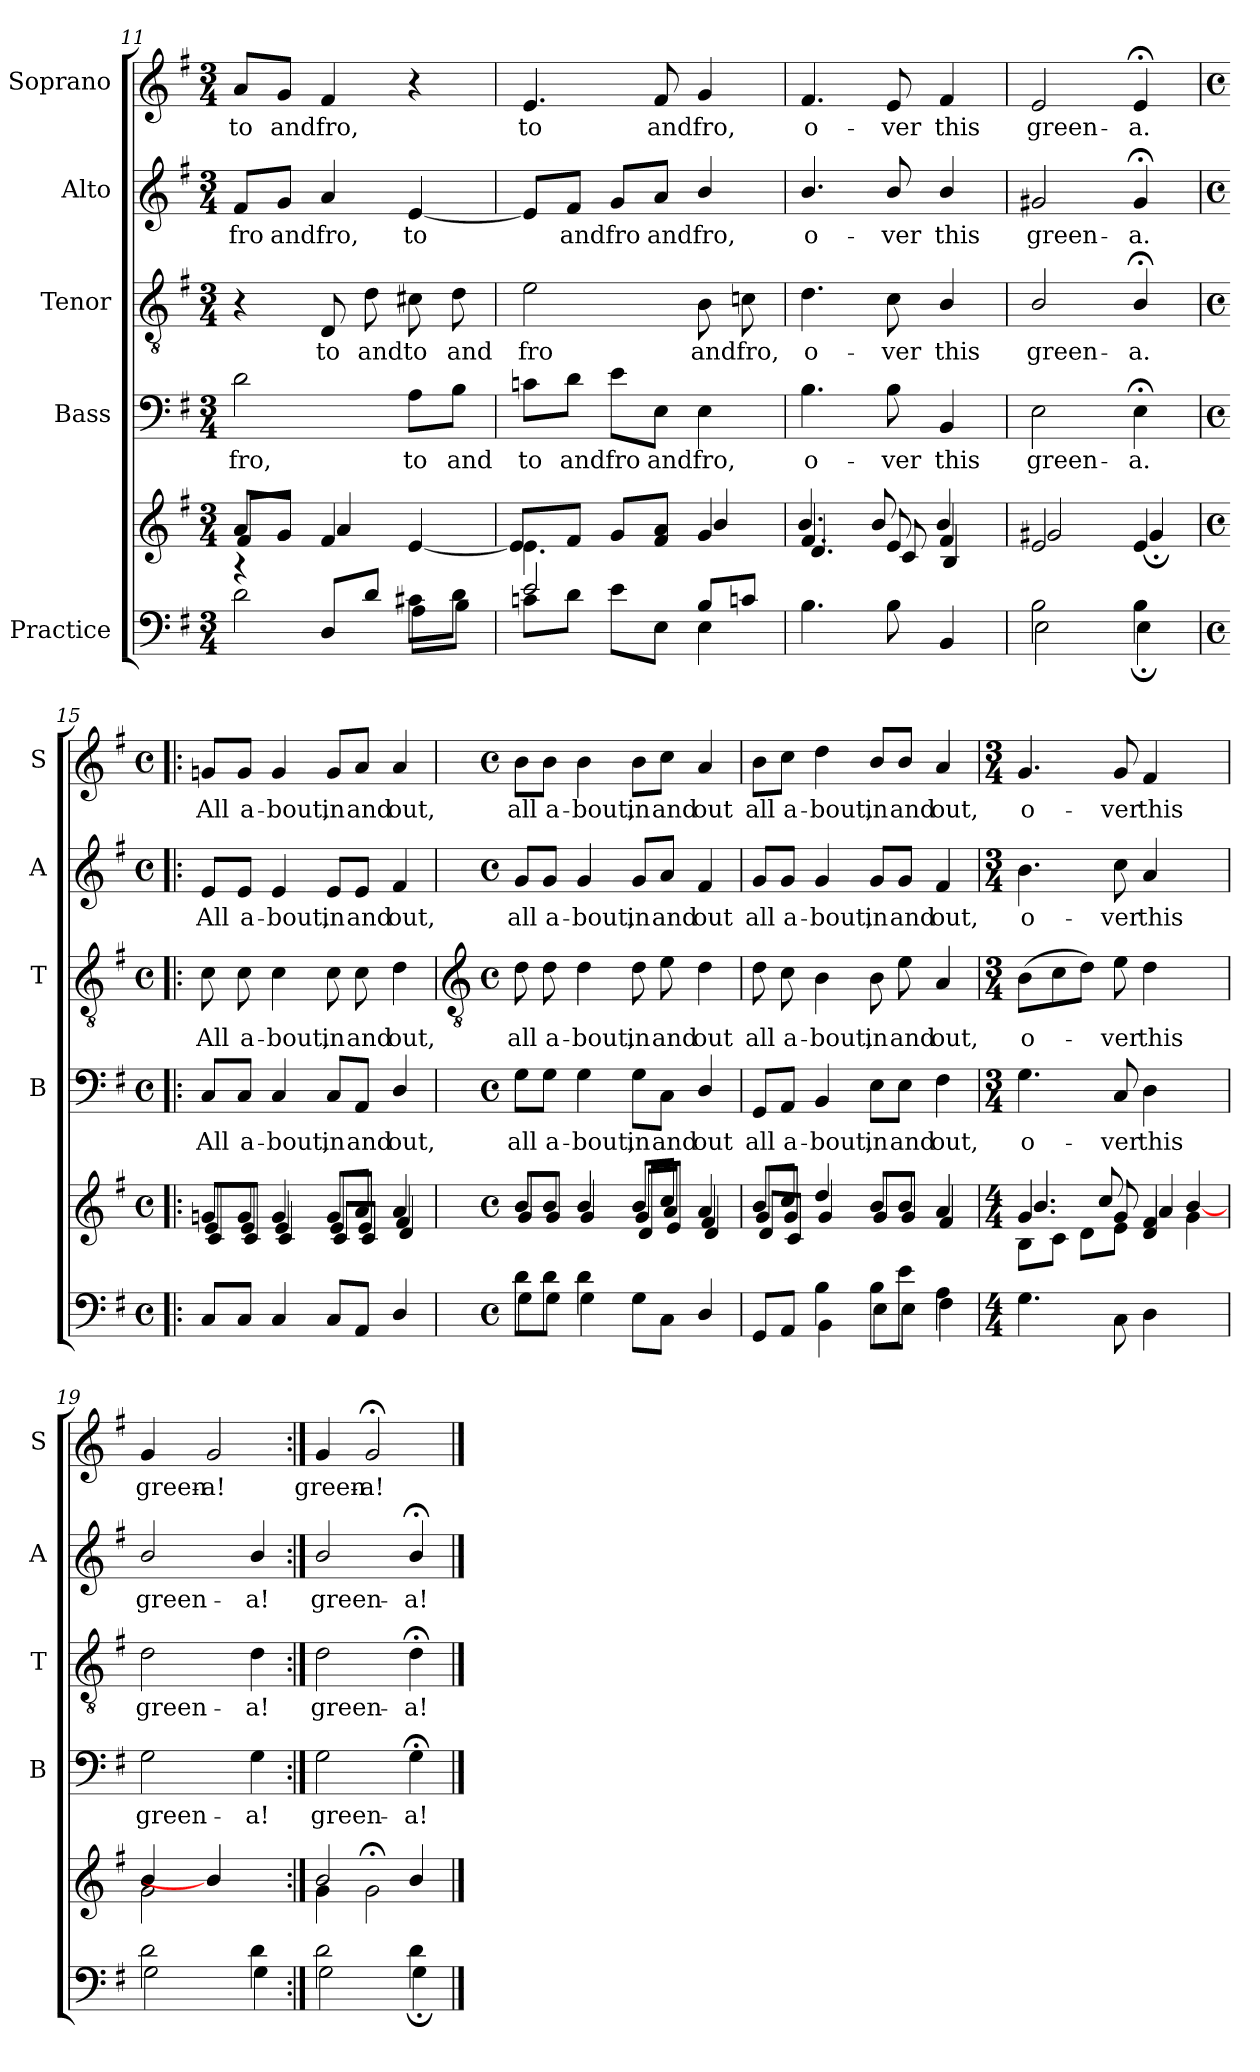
**kern	**kern	**kern	**text	**kern	**text	**kern	**text	**kern	**text
*part5	*part5	*part4	*part4	*part3	*part3	*part2	*part2	*part1	*part1
*staff6	*staff5	*staff4	*staff4	*staff3	*staff3	*staff2	*staff2	*staff1	*staff1
*I"Practice	*	*I"Bass	*	*I"Tenor	*	*I"Alto	*	*I"Soprano	*
*	*	*I'B	*	*I'T	*	*I'A	*	*I'S	*
!!LO:LB:g=z
*clefF4	*clefG2	*clefF4	*	*clefGv2	*	*clefG2	*	*clefG2	*
*k[f#]	*k[f#]	*k[f#]	*	*k[f#]	*	*k[f#]	*	*k[f#]	*
*G:	*G:	*G:	*	*G:	*	*G:	*	*G:	*
*M3/4	*M3/4	*M3/4	*	*M3/4	*	*M3/4	*	*M3/4	*
=11	=11	=11	=11	=11	=11	=11	=11	=11	=11
*^	*^	*	*	*	*	*	*	*	*
!	!	!	!	!	!LO:LY:b	!	!	!	!LO:LY:b	!	!LO:LY:b
4r	2d\	8a/L	8f#/L	2d	fro,	4r	.	8f#/L	fro	8a/L	to
!	!	!	!	!	!	!	!	!	!LO:LY:b	!	!LO:LY:b
.	.	8g/J	8g/J	.	.	.	.	8g/J	and	8g/J	and
!	!	!	!	!	!	!	!LO:LY:b	!	!LO:LY:b	!	!LO:LY:b
8D/L	.	4f#/	4a/	.	.	8D	to	4a	fro,	4f#	fro,
!	!	!	!	!	!	!	!LO:LY:b	!	!	!	!
8d/J	.	.	.	.	.	8d	and	.	.	.	.
!	!	!	!	!	!LO:LY:b	!	!LO:LY:b	!	!LO:LY:b	!	!
8c#X\L	8A\L	4ryy	[4e/	8A\L	to	8c#X	to	[4e	to	4r	.
!	!	!	!	!	!LO:LY:b	!	!LO:LY:b	!	!	!	!
8d\J	8B\J	.	.	8B\J	and	8d	and	.	.	.	.
=12	=12	=12	=12	=12	=12	=12	=12	=12	=12	=12	=12
!	!	!	!	!	!LO:LY:b	!	!LO:LY:b	!	!	!	!LO:LY:b
2e/	8cn\L	4.e\	8e/L]	8cn\L	to	2e	fro	8e/L]	.	4.e	to
!	!	!	!	!	!LO:LY:b	!	!	!	!LO:LY:b	!	!
.	8d\J	.	8f#/J	8d\J	and	.	.	8f#/J	and	.	.
!	!	!	!	!	!LO:LY:b	!	!	!	!LO:LY:b	!	!
.	8e\L	.	8g/L	8e\L	fro	.	.	8g/L	fro	.	.
!	!	!	!	!	!LO:LY:b	!	!	!	!LO:LY:b	!	!LO:LY:b
.	8E\J	8f#/yy	8f#/ 8a/J	8E\J	and	.	.	8a/J	and	8f#	and
!	!	!	!	!	!LO:LY:b	!	!LO:LY:b	!	!LO:LY:b	!	!LO:LY:b
8B/L	4E\	4g/	4b/	4E	fro,	8B	and	4b/	fro,	4g	fro,
!	!	!	!	!	!	!	!LO:LY:b	!	!	!	!
8cn/J	.	.	.	.	.	8cn	fro,	.	.	.	.
*v	*v	*	*	*	*	*	*	*	*	*	*
=13	=13	=13	=13	=13	=13	=13	=13	=13	=13	=13
*	*	*^	*	*	*	*	*	*	*	*
!	!	!	!	!	!LO:LY:b	!	!LO:LY:b	!	!LO:LY:b	!	!LO:LY:b
4.B\	4.f#/	4.b/	4.d/	4.B	o-	4.d	o-	4.b/	o-	4.f#	o-
!	!	!	!	!	!LO:LY:b	!	!LO:LY:b	!	!LO:LY:b	!	!LO:LY:b
8B\	8e	8b/	8c	8B	-ver	8c	-ver	8b/	-ver	8e	-ver
!	!	!	!	!	!LO:LY:b	!	!LO:LY:b	!	!LO:LY:b	!	!LO:LY:b
4BB/	4f#/	4b/	4B/	4BB	this	4B/	this	4b/	this	4f#	this
=14	=14	=14	=14	=14	=14	=14	=14	=14	=14	=14	=14
*^	*	*	*	*	*	*	*	*	*	*	*
!	!	!	!	!	!	!LO:LY:b	!	!LO:LY:b	!	!LO:LY:b	!	!LO:LY:b
*	*	*	*v	*v	*	*	*	*	*	*	*	*
2B\	2E\	2e/	2g#X/	2E	green-	2B/	green-	2g#X	green-	2e	green-
!	!	!	!	!	!LO:LY:b	!	!LO:LY:b	!	!LO:LY:b	!	!LO:LY:b
4B\	4E;\	4e/	4g#;</	4E;<	-a.	4B;</	-a.	4g#;<	-a.	4e;<	-a.
*v	*v	*	*	*	*	*	*	*	*	*	*
*	*v	*v	*	*	*	*	*	*	*	*
=15!|:	=15!|:	=15!|:	=15!|:	=15!|:	=15!|:	=15!|:	=15!|:	=15!|:	=15!|:
*M4/4	*M4/4	*M4/4	*	*M4/4	*	*M4/4	*	*M4/4	*
*met(c)	*met(c)	*met(c)	*	*met(c)	*	*met(c)	*	*met(c)	*
*^	*^	*	*	*	*	*	*	*	*
*	*	*	*^	*	*	*	*	*	*	*	*
!	!	!	!	!	!	!LO:LY:b	!	!LO:LY:b	!	!LO:LY:b	!	!LO:LY:b
*v	*v	*	*	*	*	*	*	*	*	*	*	*
8C/L	8gn/L	8e/L	8cL	8C/L	All	8c	All	8e/L	All	8gn/L	All
!	!	!	!	!	!LO:LY:b	!	!LO:LY:b	!	!LO:LY:b	!	!LO:LY:b
8C/J	8g/J	8e/J	8cJ	8C/J	a-	8c	a-	8e/J	a-	8g/J	a-
!	!	!	!	!	!LO:LY:b	!	!LO:LY:b	!	!LO:LY:b	!	!LO:LY:b
4C/	4g/	4e/	4c/	4C	-bout,	4c	-bout,	4e	-bout,	4g	-bout,
!	!	!	!	!	!LO:LY:b	!	!LO:LY:b	!	!LO:LY:b	!	!LO:LY:b
8C/L	8g/L	8e/L	8cL	8C/L	in	8c	in	8e/L	in	8g/L	in
!	!	!	!	!	!LO:LY:b	!	!LO:LY:b	!	!LO:LY:b	!	!LO:LY:b
8AA/J	8a/J	8e/J	8cJ	8AA/J	and	8c	and	8e/J	and	8a/J	and
!	!	!	!	!	!LO:LY:b	!	!LO:LY:b	!	!LO:LY:b	!	!LO:LY:b
4D/	4a/	4f#/	4d/	4D/	out,	4d	out,	4f#	out,	4a	out,
!!LO:LB:g=z
=16	=16	=16	=16	=16	=16	=16	=16	=16	=16	=16	=16
*	*	*	*	*	*	*clefGv2	*	*	*	*	*
*M4/4	*M4/4	*	*	*M4/4	*	*M4/4	*	*M4/4	*	*M4/4	*
*met(c)	*met(c)	*	*	*met(c)	*	*met(c)	*	*met(c)	*	*met(c)	*
*^	*	*	*	*	*	*	*	*	*	*	*
!	!	!	!	!	!	!LO:LY:b	!	!LO:LY:b	!	!LO:LY:b	!	!LO:LY:b
8d\L	8G\L	8b/L	8g/L	2ryy	8G\L	all	8d	all	8g/L	all	8b\L	all
!	!	!	!	!	!	!LO:LY:b	!	!LO:LY:b	!	!LO:LY:b	!	!LO:LY:b
8d\J	8G\J	8b/J	8g/J	.	8G\J	a-	8d	a-	8g/J	a-	8b\J	a-
!	!	!	!	!	!	!LO:LY:b	!	!LO:LY:b	!	!LO:LY:b	!	!LO:LY:b
4d\	4G\	4b/	4g/	.	4G	-bout,	4d	-bout,	4g	-bout,	4b	-bout,
!	!	!	!	!	!	!LO:LY:b	!	!LO:LY:b	!	!LO:LY:b	!	!LO:LY:b
2ryy	8G\L	8b/L	8g/L	8dL	8G\L	in	8d	in	8g/L	in	8b\L	in
!	!	!	!	!	!	!LO:LY:b	!	!LO:LY:b	!	!LO:LY:b	!	!LO:LY:b
.	8C\J	8cc/J	8a/J	8eJ	8C\J	and	8e	and	8a/J	and	8cc\J	and
!	!	!	!	!	!	!LO:LY:b	!	!LO:LY:b	!	!LO:LY:b	!	!LO:LY:b
.	4D/	4a/	4f#/	4d/	4D/	out	4d	out	4f#	out	4a	out
=17	=17	=17	=17	=17	=17	=17	=17	=17	=17	=17	=17	=17
!	!	!	!	!	!	!LO:LY:b	!	!LO:LY:b	!	!LO:LY:b	!	!LO:LY:b
4ryy	8GG/L	8b/L	8g/L	8dL	8GG/L	all	8d	all	8g/L	all	8b\L	all
!	!	!	!	!	!	!LO:LY:b	!	!LO:LY:b	!	!LO:LY:b	!	!LO:LY:b
.	8AA/J	8cc/J	8g/J	8cJ	8AA/J	a-	8c	a-	8g/J	a-	8cc\J	a-
!	!	!	!	!	!	!LO:LY:b	!	!LO:LY:b	!	!LO:LY:b	!	!LO:LY:b
4B\	4BB\	4dd/	4g/	2.ryy	4BB	-bout,	4B	-bout,	4g	-bout,	4dd	-bout,
!	!	!	!	!	!	!LO:LY:b	!	!LO:LY:b	!	!LO:LY:b	!	!LO:LY:b
8B\L	8E\L	8b/L	8g/L	.	8E\L	in	8B	in	8g/L	in	8b/L	in
!	!	!	!	!	!	!LO:LY:b	!	!LO:LY:b	!	!LO:LY:b	!	!LO:LY:b
8e\J	8E\J	8b/J	8g/J	.	8E\J	and	8e	and	8g/J	and	8b/J	and
!	!	!	!	!	!	!LO:LY:b	!	!LO:LY:b	!	!LO:LY:b	!	!LO:LY:b
4A\	4F#\	4a/	4f#/	.	4F#	out,	4A	out,	4f#	out,	4a	out,
*v	*v	*	*	*	*	*	*	*	*	*	*	*
=18	=18	=18	=18	=18	=18	=18	=18	=18	=18	=18	=18
*M4/4	*M4/4	*	*	*M3/4	*	*M3/4	*	*M3/4	*	*M3/4	*
*^	*	*	*	*	*	*	*	*	*	*	*
!	!	!	!	!	!	!LO:LY:b	!	!LO:LY:b	!	!LO:LY:b	!	!LO:LY:b
*v	*v	*	*	*	*	*	*	*	*	*	*	*
4.G\	4.g/	4.b/	8B\L	4.G	o-	(>8BL	o-	4.b	o-	4.g	o-
.	.	.	8c\J	.	.	8c	.	.	.	.	.
.	.	.	8d\L	.	.	8dJ)	.	.	.	.	.
!	!	!	!	!	!LO:LY:b	!	!LO:LY:b	!	!LO:LY:b	!	!LO:LY:b
8C\	8g	8cc/	8e\J	8C	-ver	8e	ver	8cc	-ver	8g	-ver
!	!	!	!	!	!LO:LY:b	!	!LO:LY:b	!	!LO:LY:b	!	!LO:LY:b
4D\	4f#/	4a/	4d/	4D	this	4d	this	4a	this	4f#	this
4ryy	4g\	[4b/	4ryy	4ryy	.	4ryy	.	4ryy	.	4ryy	.
=19	=19	=19	=19	=19	=19	=19	=19	=19	=19	=19	=19
*^	*	*	*	*	*	*	*	*	*	*	*
!	!	!	!	!	!	!LO:LY:b	!	!LO:LY:b	!	!LO:LY:b	!	!LO:LY:b
*	*	*	*v	*v	*	*	*	*	*	*	*	*
2d\	2G\	2g\	4b/	2G	green-	2d	green-	2b/	green-	4g	green-
!	!	!	!	!	!	!	!	!	!	!	!LO:LY:b
.	.	.	4b/]	.	.	.	.	.	.	2g	-a!
!	!	!	!	!	!LO:LY:b	!	!LO:LY:b	!	!LO:LY:b	!	!
4d\	4G\	4ryy	4ryy	4G	-a!	4d	-a!	4b/	-a!	.	.
=20:|!	=20:|!	=20:|!	=20:|!	=20:|!	=20:|!	=20:|!	=20:|!	=20:|!	=20:|!	=20:|!	=20:|!
!	!	!	!	!	!LO:LY:b	!	!LO:LY:b	!	!LO:LY:b	!	!LO:LY:b
2d\	2G\	4g\	2b/	2G	green-	2d	green-	2b/	green-	4g	green-
!	!	!	!	!	!	!	!	!	!	!	!LO:LY:b
.	.	2g;<\	.	.	.	.	.	.	.	2g;<	-a!
!	!	!	!	!	!LO:LY:b	!	!LO:LY:b	!	!LO:LY:b	!	!
4d\	4G;\	.	4b/	4G;<	-a!	4d;<	-a!	4b;</	-a!	.	.
*v	*v	*	*	*	*	*	*	*	*	*	*
*	*v	*v	*	*	*	*	*	*	*	*
==	==	==	==	==	==	==	==	==	==
*-	*-	*-	*-	*-	*-	*-	*-	*-	*-
